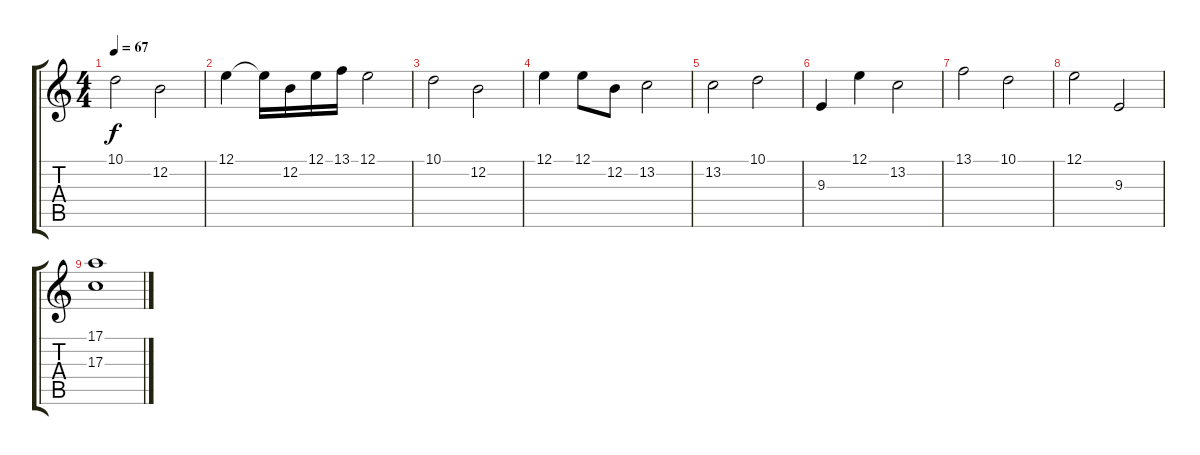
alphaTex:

\track "" {instrument lead6voice}
\staff {score tabs}
\tuning (E4 B3 G3 D3 A2 E2) {hide}
\ts (4 4)
\tempo 67
\clef g2
\ks c
10.1.2{dy f} 12.2.2 |
12.1.4 12.1{t}.16 12.2.16 12.1.16 13.1.16 12.1.2 |
10.1.2 12.2.2 |
12.1.4 12.1.8 12.2.8 13.2.2 |
13.2.2 10.1.2 |
9.3.4 12.1.4 13.2.2 |
13.1.2 10.1.2 |
12.1.2 9.3.2 |
(17.1 17.3).1
